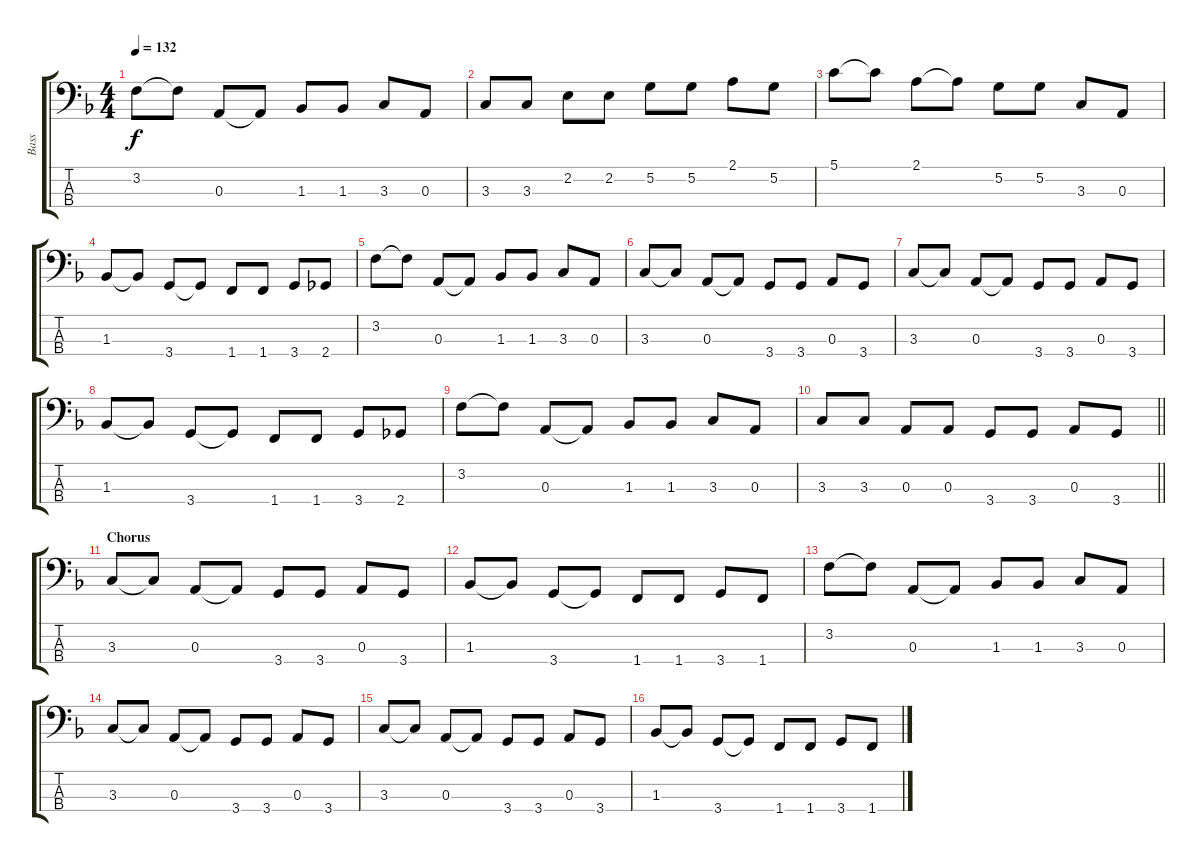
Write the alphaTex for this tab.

\track ("Bass" "Bass") {instrument electricbassfinger}
\staff {score tabs}
\tuning (G2 D2 A1 E1) {hide}
\ts (4 4)
\tempo 132
\clef f4
\ks f
3.2.8{dy f} 3.2{t}.8 0.3.8 0.3{t}.8 1.3.8 1.3.8 3.3.8 0.3.8 |
3.3.8 3.3.8 2.2.8 2.2.8 5.2.8 5.2.8 2.1.8 5.2.8 |
5.1.8 5.1{t}.8 2.1.8 2.1{t}.8 5.2.8 5.2.8 3.3.8 0.3.8 |
1.3.8 1.3{t}.8 3.4.8 3.4{t}.8 1.4.8 1.4.8 3.4.8 2.4.8 |
3.2.8 3.2{t}.8 0.3.8 0.3{t}.8 1.3.8 1.3.8 3.3.8 0.3.8 |
3.3.8 3.3{t}.8 0.3.8 0.3{t}.8 3.4.8 3.4.8 0.3.8 3.4.8 |
3.3.8 3.3{t}.8 0.3.8 0.3{t}.8 3.4.8 3.4.8 0.3.8 3.4.8 |
1.3.8 1.3{t}.8 3.4.8 3.4{t}.8 1.4.8 1.4.8 3.4.8 2.4.8 |
3.2.8 3.2{t}.8 0.3.8 0.3{t}.8 1.3.8 1.3.8 3.3.8 0.3.8 |
\barLineRight lightlight
3.3.8 3.3.8 0.3.8 0.3.8 3.4.8 3.4.8 0.3.8 3.4.8 |
\section ("" "Chorus")
3.3.8 3.3{t}.8 0.3.8 0.3{t}.8 3.4.8 3.4.8 0.3.8 3.4.8 |
1.3.8 1.3{t}.8 3.4.8 3.4{t}.8 1.4.8 1.4.8 3.4.8 1.4.8 |
3.2.8 3.2{t}.8 0.3.8 0.3{t}.8 1.3.8 1.3.8 3.3.8 0.3.8 |
3.3.8 3.3{t}.8 0.3.8 0.3{t}.8 3.4.8 3.4.8 0.3.8 3.4.8 |
3.3.8 3.3{t}.8 0.3.8 0.3{t}.8 3.4.8 3.4.8 0.3.8 3.4.8 |
1.3.8 1.3{t}.8 3.4.8 3.4{t}.8 1.4.8 1.4.8 3.4.8 1.4.8
